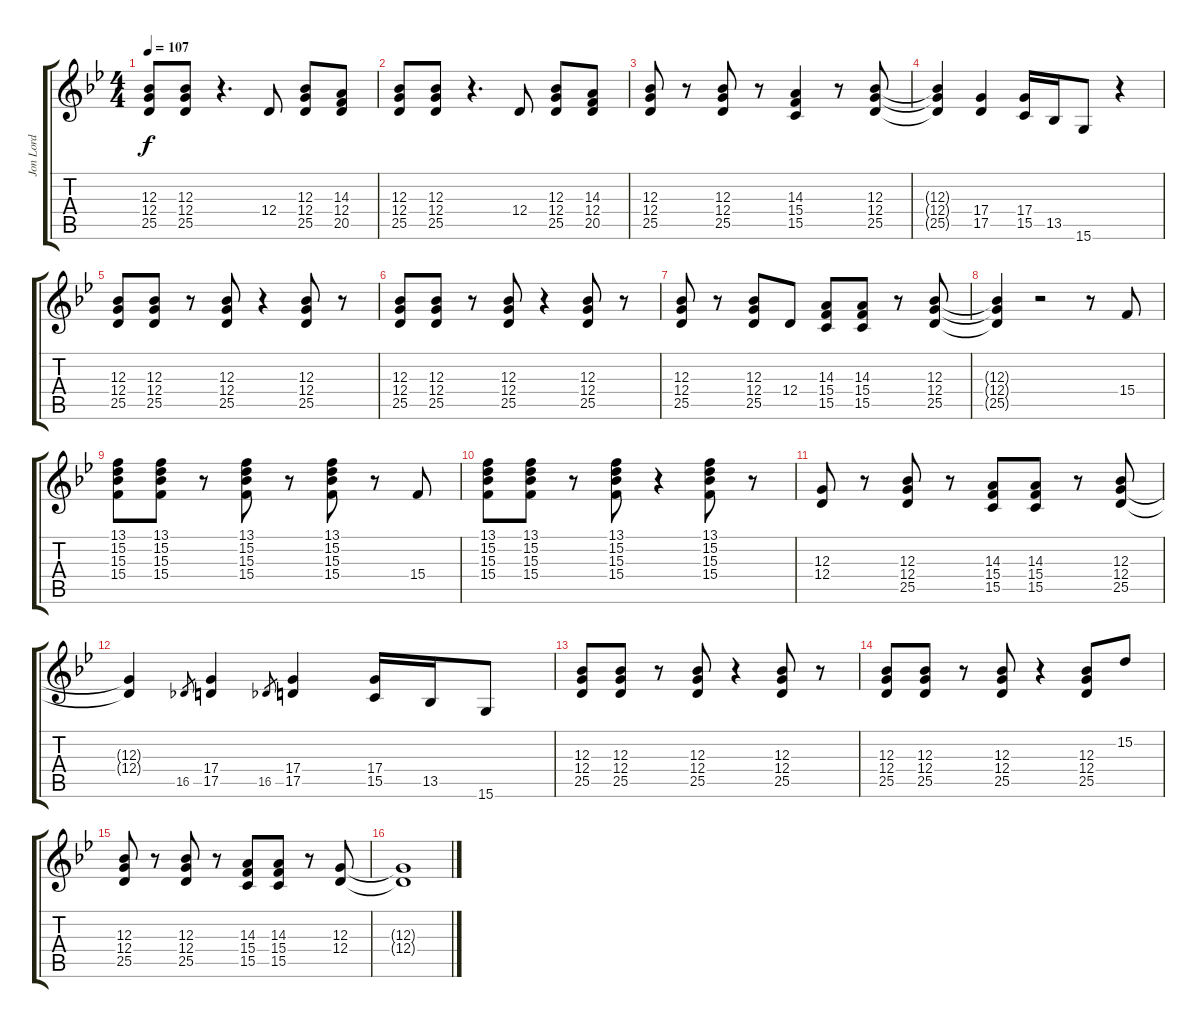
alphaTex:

\track ("Jon Lord " "Jon Lord ") {instrument drawbarorgan}
\staff {score tabs}
\tuning (E4 B3 G3 D3 A2 E2) {hide}
\ts (4 4)
\tempo 107
\clef g2
\ks bb
(12.3 12.4 25.5).8{dy f} (12.3 12.4 25.5).8 r.4{d} 12.4.8 (12.3 12.4 25.5).8 (14.3 12.4 20.5).8 |
(12.3 12.4 25.5).8 (12.3 12.4 25.5).8 r.4{d} 12.4.8 (12.3 12.4 25.5).8 (14.3 12.4 20.5).8 |
(12.3 12.4 25.5).8 r.8 (12.3 12.4 25.5).8 r.8 (14.3 15.4 15.5).4 r.8 (12.3 12.4 25.5).8 |
(12.3{t} 12.4{t} 25.5{t}).4 (17.4 17.5).4 (17.4 15.5).16 13.5.16 15.6.8 r.4 |
(12.3 12.4 25.5).8 (12.3 12.4 25.5).8 r.8 (12.3 12.4 25.5).8 r.4 (12.3 12.4 25.5).8 r.8 |
(12.3 12.4 25.5).8 (12.3 12.4 25.5).8 r.8 (12.3 12.4 25.5).8 r.4 (12.3 12.4 25.5).8 r.8 |
(12.3 12.4 25.5).8 r.8 (12.3 12.4 25.5).8 12.4.8 (14.3 15.4 15.5).8 (14.3 15.4 15.5).8 r.8 (12.3 12.4 25.5).8 |
(12.3{t} 12.4{t} 25.5{t}).4 r.2 r.8 15.4.8 |
(13.1 15.2 15.3 15.4).8 (13.1 15.2 15.3 15.4).8 r.8 (13.1 15.2 15.3 15.4).8 r.8 (13.1 15.2 15.3 15.4).8 r.8 15.4.8 |
(13.1 15.2 15.3 15.4).8 (13.1 15.2 15.3 15.4).8 r.8 (13.1 15.2 15.3 15.4).8 r.4 (13.1 15.2 15.3 15.4).8 r.8 |
(12.3 12.4).8 r.8 (12.3 12.4 25.5).8 r.8 (14.3 15.4 15.5).8 (14.3 15.4 15.5).8 r.8 (12.3 12.4 25.5).8 |
(12.3{t} 12.4{t}).4 16.5.8{gr} (17.4 17.5).4 16.5.8{gr} (17.4 17.5).4 (17.4 15.5).16 13.5.16 15.6.8 |
(12.3 12.4 25.5).8 (12.3 12.4 25.5).8 r.8 (12.3 12.4 25.5).8 r.4 (12.3 12.4 25.5).8 r.8 |
(12.3 12.4 25.5).8 (12.3 12.4 25.5).8 r.8 (12.3 12.4 25.5).8 r.4 (12.3 12.4 25.5).8 15.2.8 |
(12.3 12.4 25.5).8 r.8 (12.3 12.4 25.5).8 r.8 (14.3 15.4 15.5).8 (14.3 15.4 15.5).8 r.8 (12.3 12.4).8 |
(12.3{t} 12.4{t}).1
